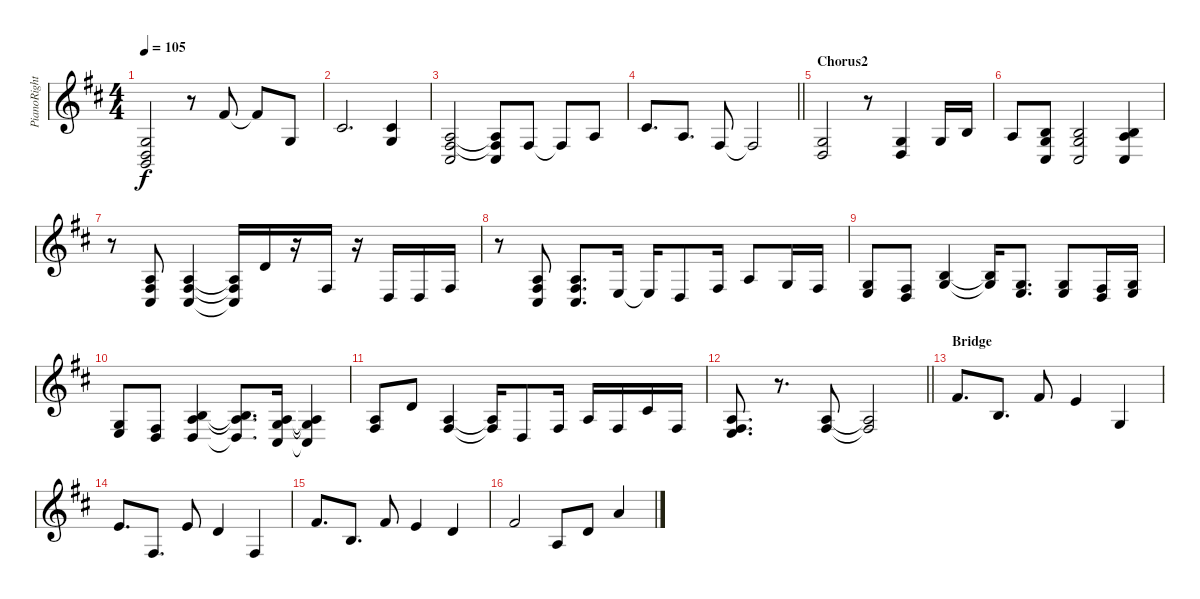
\track ("PianoRight" "PianoRight") {instrument acousticgrandpiano}
\staff {score}
\tuning (E4 B3 G3 D3 A2 E2) {hide}
\ts (4 4)
\tempo 105
\clef g2
\ks d
(0.3 0.4 2.5).2{dy f} r.8 2.1.8 2.1{t}.8 0.3.8 |
2.2.2{d} (2.2 0.3).4 |
(2.3 4.4 4.5).2 (2.3{t} 4.4{t} 4.5).8 4.4.8 4.4{t}.8 2.3.8 |
\barLineRight lightlight
2.2.8{d} 2.3.8{d} 4.4.8 4.4{t}.2 |
\section ("" "Chorus2")
(0.3 0.4).2 r.8 (0.3 0.4).4 0.3.16 0.2.16 |
2.3.8 (0.2 0.3 4.5).8 (0.2 0.3 4.5).2 (0.2 2.3 4.5).4 |
r.8 (2.3 4.5 14.6).8 (2.3 4.4 4.5).4 (2.3{t} 4.4{t} 4.5{t}).16 3.2.16 r.16 4.4.16 r.16 0.4.16 0.4.16 4.4.16 |
r.8 (2.3 4.4 4.5).8 (2.3 4.4 4.5).8{d} 2.4.16 2.4{t}.16 0.4.8 4.4.16 2.3.8 0.3.16 4.4.16 |
(0.3 2.4).8 (4.4 5.5).8 (0.2 0.3).4 (0.2{t} 0.3{t}).16 (0.3 2.4).8{d} (0.3 2.4).8 (0.4 9.5).16 (0.3 2.4).16 |
(0.3 2.4).8 (4.4 5.5).8 (0.2 2.3 0.4).4 (0.2{t} 2.3{t} 0.4{t}).8{d} (0.3 7.4 4.5).16 (0.3{t} 7.4{t} 4.5{t}).4 |
(2.3 4.4).8 3.2.8 (2.3 4.4).4 (2.3{t} 4.4{t}).16 0.4.8 4.4.16 2.3.16 4.4.16 2.2.16 4.4.16 |
\barLineRight lightlight
(2.3 2.4 9.5).8{d} r.8{d} (2.3 4.4).8 (2.3{t} 4.4{t}).2 |
\section ("" "Bridge")
2.1.8{d} 0.2.8{d} 2.1.8 0.1.4 0.3.4 |
0.1.8{d} 4.4.8{d} 0.1.8 3.2.4 4.4.4 |
2.1.8{d} 0.2.8{d} 2.1.8 0.1.4 3.2.4 |
2.1.2 2.3.8 3.2.8 5.1.4
